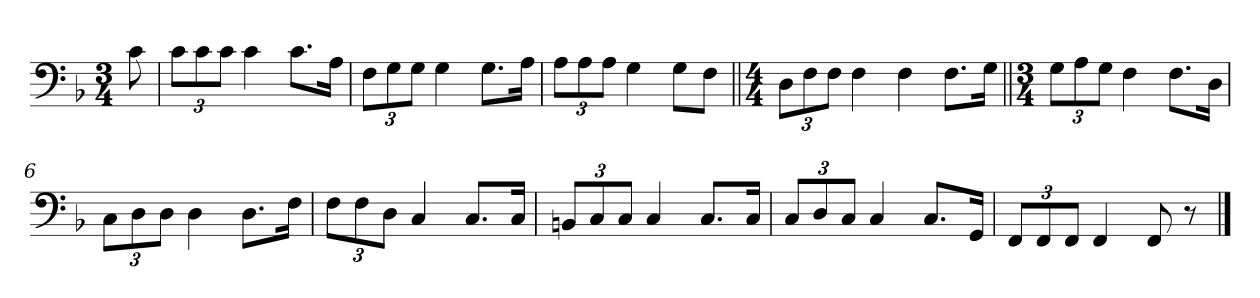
**kern
*part1
*staff1
*clefF4
*k[b-]
*M3/4
=
8c\
=1
12c\L
12c\
12c\J
4c\
8.c\L
16A\Jk
=2
12F\L
12G\
12G\J
4G\
8.G\L
16A\Jk
=3
12A\L
12A\
12A\J
4G\
8G\L
8F\J
=4||
*M4/4
12D\L
12F\
12F\J
4F\
4F\
8.F\L
16G\Jk
=5||
*M3/4
12G\L
12A\
12G\J
4F\
8.F\L
16D\Jk
=6
12C\L
12D\
12D\J
4D\
8.D\L
16F\Jk
=7
12F\L
12F\
12D\J
4C/
8.C/L
16C/Jk
=8
12BBn/L
12C/
12C/J
4C/
8.C/L
16C/Jk
=9
12C/L
12D/
12C/J
4C/
8.C/L
16GG/Jk
=10
12FF/L
12FF/
12FF/J
4FF/
8FF/
8r
==
*-
